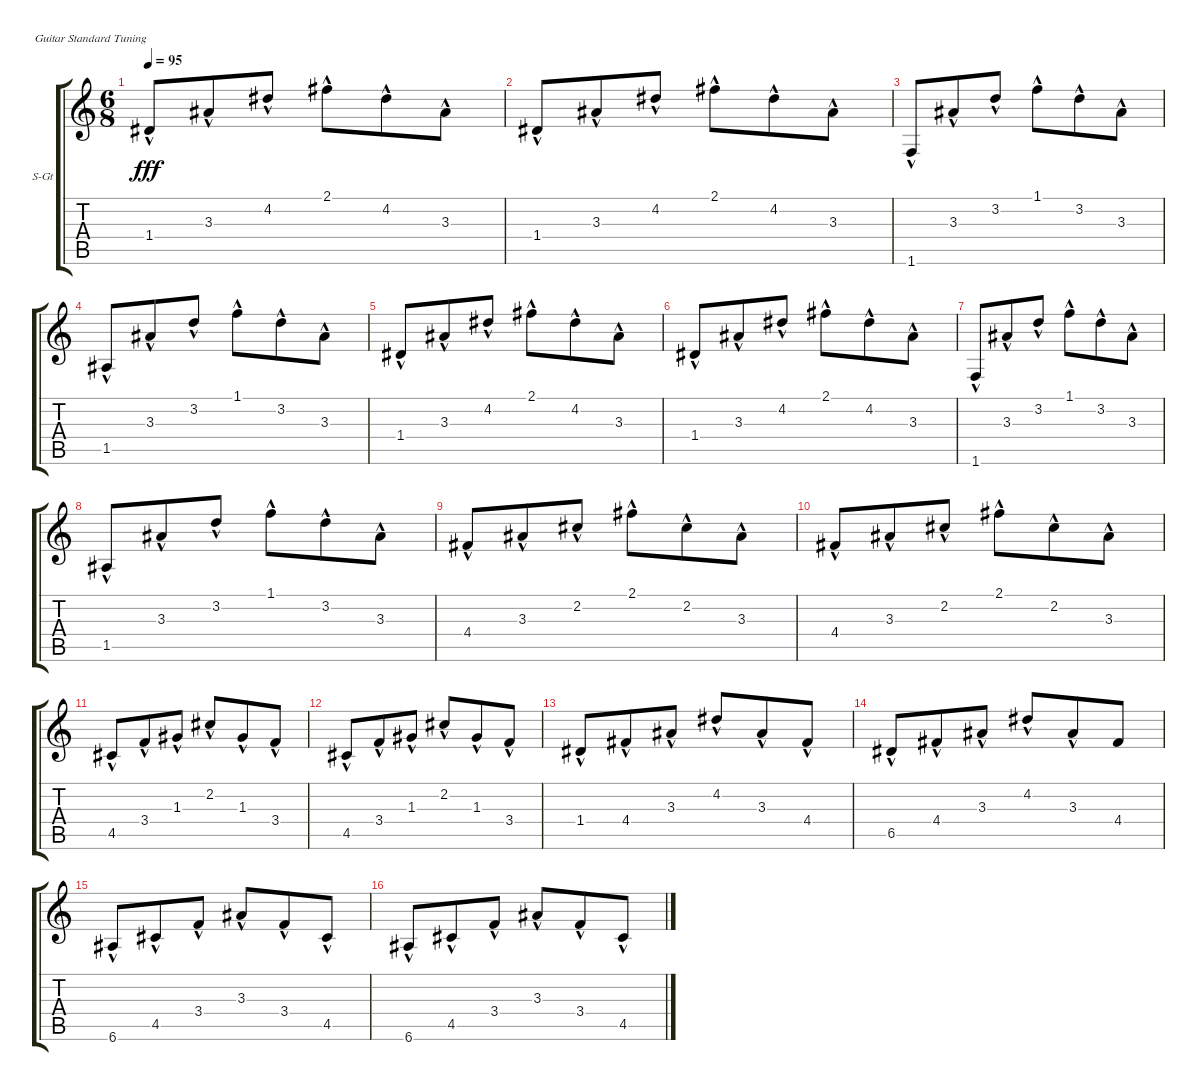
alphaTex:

\defaultSystemsLayout 4
\bracketExtendMode groupsimilarinstruments
\firstSystemTrackNameOrientation horizontal
\otherSystemsTrackNameOrientation horizontal
\track ("Steel Guitar" "S-Gt") {instrument acousticguitarsteel}
\staff {score tabs}
\tuning (E4 B3 G3 D3 A2 E2)
\ts (6 8)
\tempo 95
\clef g2
\ks c
1.4{hac}.8{dy fff} 3.3{hac}.8 4.2{hac}.8 2.1{hac}.8 4.2{hac}.8 3.3{hac}.8 |
1.4{hac}.8 3.3{hac}.8 4.2{hac}.8 2.1{hac}.8 4.2{hac}.8 3.3{hac}.8 |
1.6{hac}.8 3.3{hac}.8 3.2{hac}.8 1.1{hac}.8 3.2{hac}.8 3.3{hac}.8 |
1.5{hac}.8 3.3{hac}.8 3.2{hac}.8 1.1{hac}.8 3.2{hac}.8 3.3{hac}.8 |
1.4{hac}.8 3.3{hac}.8 4.2{hac}.8 2.1{hac}.8 4.2{hac}.8 3.3{hac}.8 |
1.4{hac}.8 3.3{hac}.8 4.2{hac}.8 2.1{hac}.8 4.2{hac}.8 3.3{hac}.8 |
1.6{hac}.8 3.3{hac}.8 3.2{hac}.8 1.1{hac}.8 3.2{hac}.8 3.3{hac}.8 |
1.5{hac}.8 3.3{hac}.8 3.2{hac}.8 1.1{hac}.8 3.2{hac}.8 3.3{hac}.8 |
4.4{hac}.8 3.3{hac}.8 2.2{hac}.8 2.1{hac}.8 2.2{hac}.8 3.3{hac}.8 |
4.4{hac}.8 3.3{hac}.8 2.2{hac}.8 2.1{hac}.8 2.2{hac}.8 3.3{hac}.8 |
4.5{hac}.8 3.4{hac}.8 1.3{hac}.8 2.2{hac}.8 1.3{hac}.8 3.4{hac}.8 |
4.5{hac}.8 3.4{hac}.8 1.3{hac}.8 2.2{hac}.8 1.3{hac}.8 3.4{hac}.8 |
1.4{hac}.8 4.4{hac}.8 3.3{hac}.8 4.2{hac}.8 3.3{hac}.8 4.4{hac}.8 |
6.5{hac}.8 4.4{hac}.8 3.3{hac}.8 4.2{hac}.8 3.3{hac}.8 4.4.8 |
6.6{hac}.8 4.5{hac}.8 3.4{hac}.8 3.3{hac}.8 3.4{hac}.8 4.5{hac}.8 |
6.6{hac}.8 4.5{hac}.8 3.4{hac}.8 3.3{hac}.8 3.4{hac}.8 4.5{hac}.8
